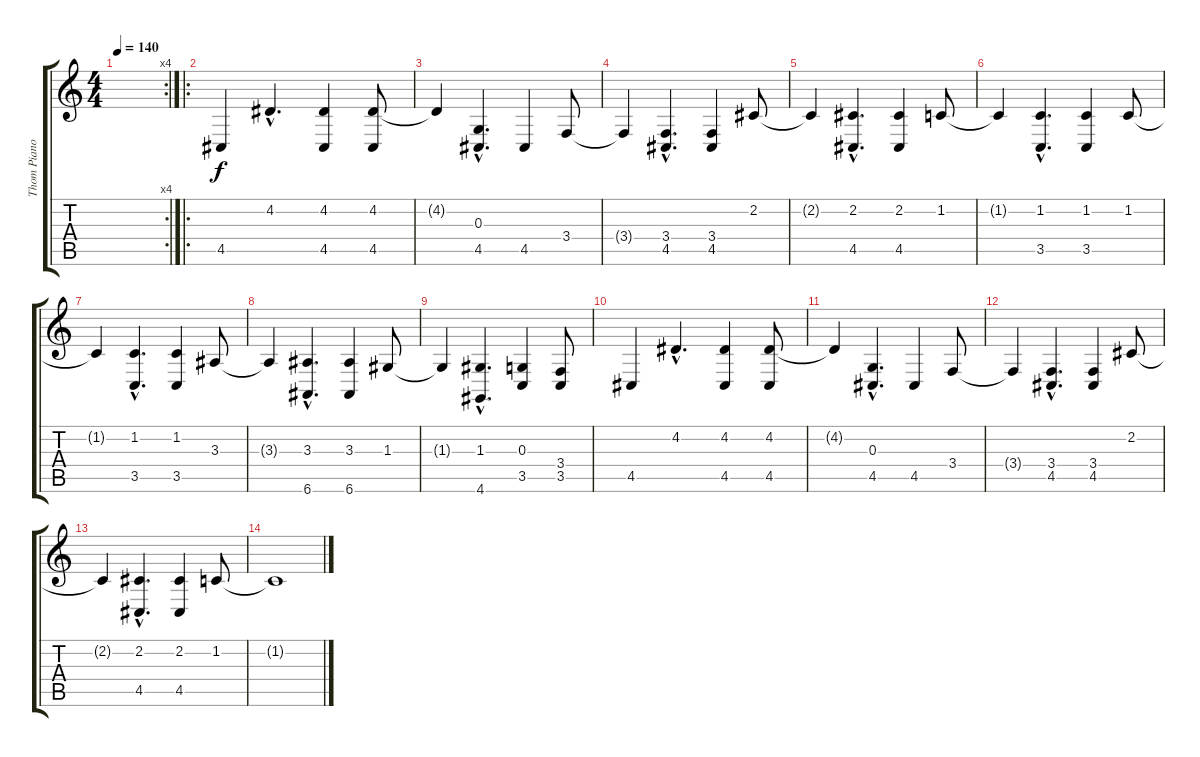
\track ("Thom Piano " "Thom Piano") {instrument acousticgrandpiano}
\staff {score tabs}
\tuning (E4 B3 G3 D3 A2 E2) {hide}
\rc 4
\ts (4 4)
\tempo 140
\clef g2
\ks c
|
\ro
4.5.4 4.2{hac}.4{d} (4.2 4.5).4 (4.2 4.5).8 |
4.2{t}.4 (0.3{hac} 4.5{hac}).4{d} 4.5.4 3.4.8 |
3.4{t}.4 (3.4{hac} 4.5{hac}).4{d} (3.4 4.5).4 2.2.8 |
2.2{t}.4 (2.2{hac} 4.5{hac}).4{d} (2.2 4.5).4 1.2.8 |
1.2{t}.4 (1.2{hac} 3.5{hac}).4{d} (1.2 3.5).4 1.2.8 |
1.2{t}.4 (1.2{hac} 3.5{hac}).4{d} (1.2 3.5).4 3.3.8 |
3.3{t}.4 (3.3{hac} 6.6{hac}).4{d} (3.3 6.6).4 1.3.8 |
1.3{t}.4 (1.3{hac} 4.6{hac}).4{d} (0.3 3.5).4 (3.4 3.5).8 |
4.5.4 4.2{hac}.4{d} (4.2 4.5).4 (4.2 4.5).8 |
4.2{t}.4 (0.3{hac} 4.5{hac}).4{d} 4.5.4 3.4.8 |
3.4{t}.4 (3.4{hac} 4.5{hac}).4{d} (3.4 4.5).4 2.2.8 |
2.2{t}.4 (2.2{hac} 4.5{hac}).4{d} (2.2 4.5).4 1.2.8 |
1.2{t}.1
